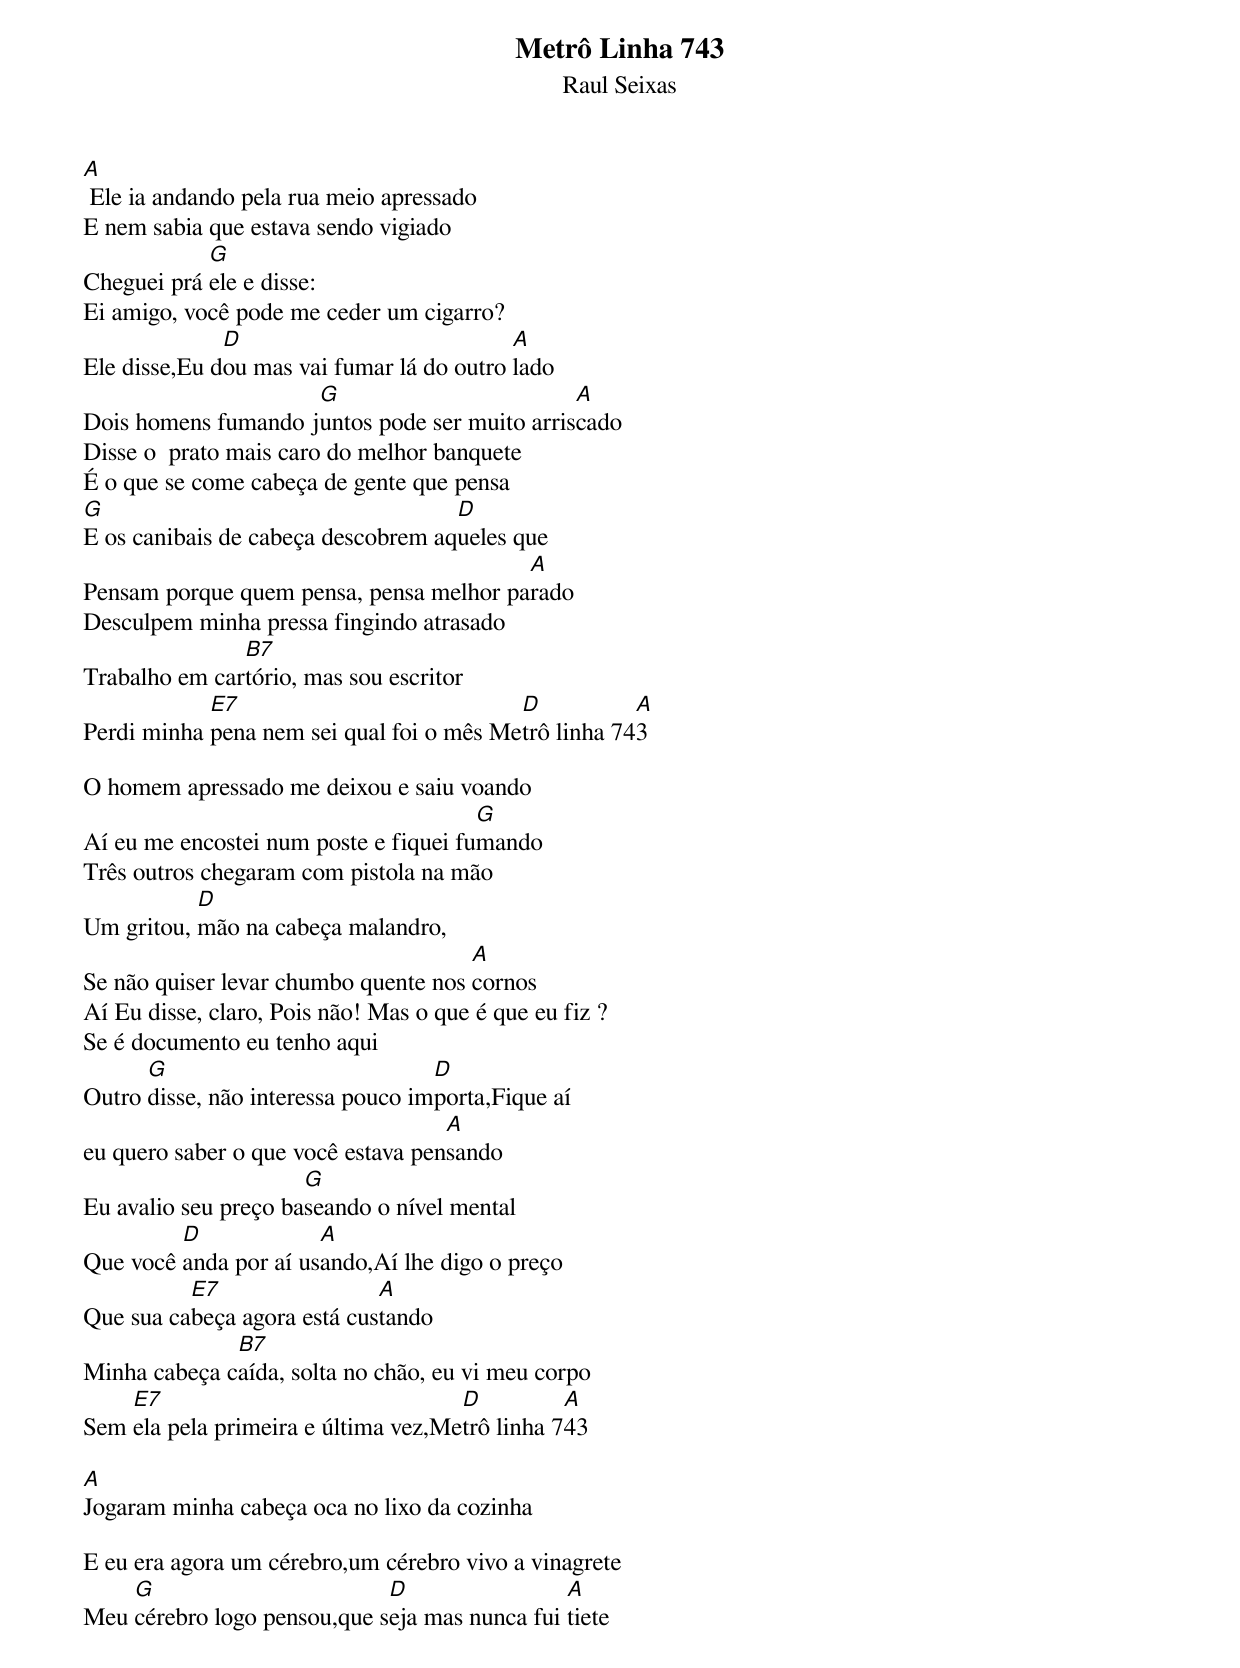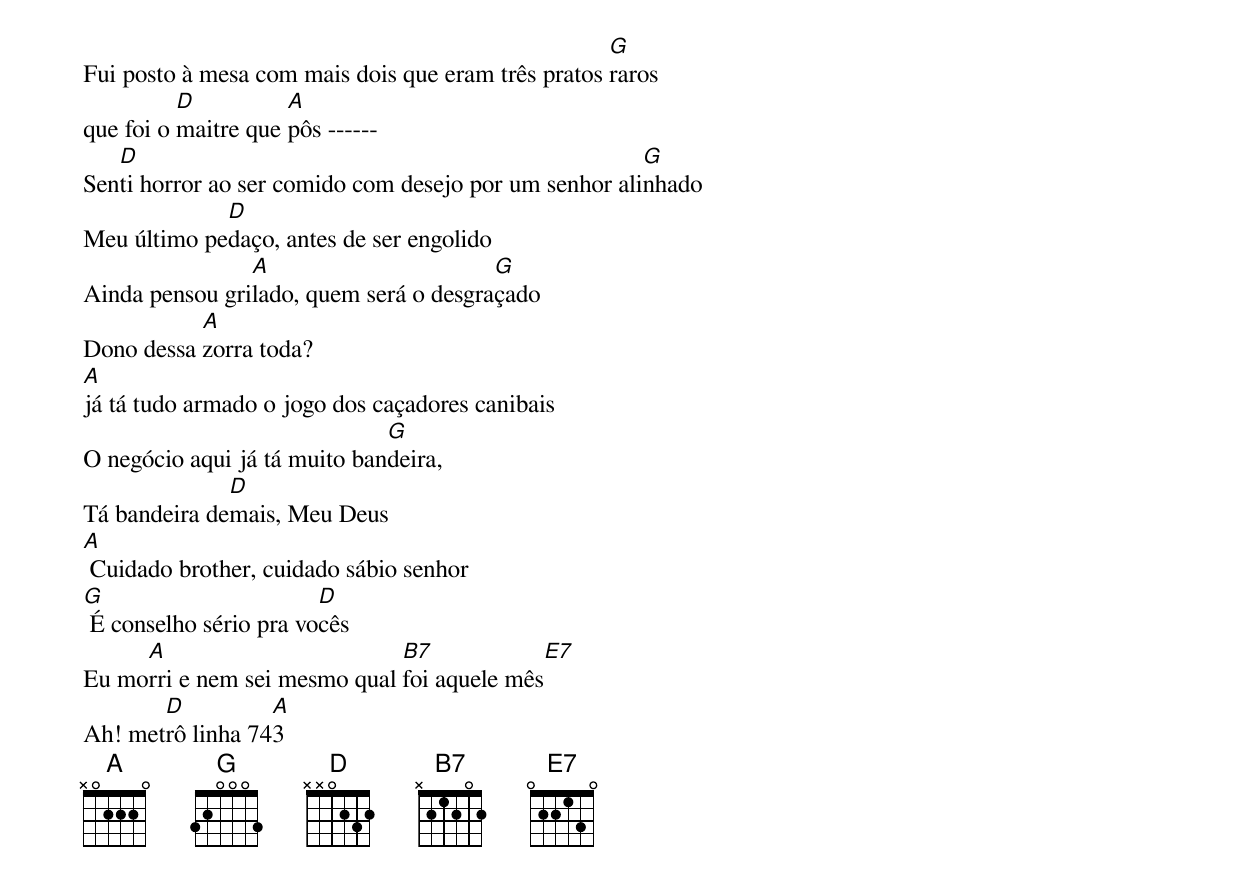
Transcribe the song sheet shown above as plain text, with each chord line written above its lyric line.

Metrô Linha 743
Raul Seixas

A
 Ele ia andando pela rua meio apressado
E nem sabia que estava sendo vigiado
            G
Cheguei prá ele e disse:
Ei amigo, você pode me ceder um cigarro?
              D                            A
Ele disse,Eu dou mas vai fumar lá do outro lado
                     G                         A
Dois homens fumando juntos pode ser muito arriscado
Disse o  prato mais caro do melhor banquete
É o que se come cabeça de gente que pensa
G                                   D
E os canibais de cabeça descobrem aqueles que
                                         A
Pensam porque quem pensa, pensa melhor parado
Desculpem minha pressa fingindo atrasado
               B7
Trabalho em cartório, mas sou escritor
            E7                            D           A
Perdi minha pena nem sei qual foi o mês Metrô linha 743

O homem apressado me deixou e saiu voando
                                       G
Aí eu me encostei num poste e fiquei fumando
Três outros chegaram com pistola na mão
           D
Um gritou, mão na cabeça malandro,
                                      A
Se não quiser levar chumbo quente nos cornos
Aí Eu disse, claro, Pois não! Mas o que é que eu fiz ?
Se é documento eu tenho aqui
      G                            D
Outro disse, não interessa pouco importa,Fique aí
                                    A
eu quero saber o que você estava pensando
                      G
Eu avalio seu preço baseando o nível mental
         D             A
Que você anda por aí usando,Aí lhe digo o preço
          E7                 A
Que sua cabeça agora está custando
              B7
Minha cabeça caída, solta no chão, eu vi meu corpo
    E7                               D          A
Sem ela pela primeira e última vez,Metrô linha 743

A
Jogaram minha cabeça oca no lixo da cozinha

E eu era agora um cérebro,um cérebro vivo a vinagrete
    G                        D                 A
Meu cérebro logo pensou,que seja mas nunca fui tiete
                                                    G
Fui posto à mesa com mais dois que eram três pratos raros
          D          A
que foi o maitre que pôs ------
   D                                                   G
Senti horror ao ser comido com desejo por um senhor alinhado
             D
Meu último pedaço, antes de ser engolido
                A                       G
Ainda pensou grilado, quem será o desgraçado
           A
Dono dessa zorra toda?
A
já tá tudo armado o jogo dos caçadores canibais
                              G
O negócio aqui já tá muito bandeira,
              D
Tá bandeira demais, Meu Deus
A
 Cuidado brother, cuidado sábio senhor
G                       D
 É conselho sério pra vocês
     A                        B7            E7
Eu morri e nem sei mesmo qual foi aquele mês
       D          A
Ah! metrô linha 743
